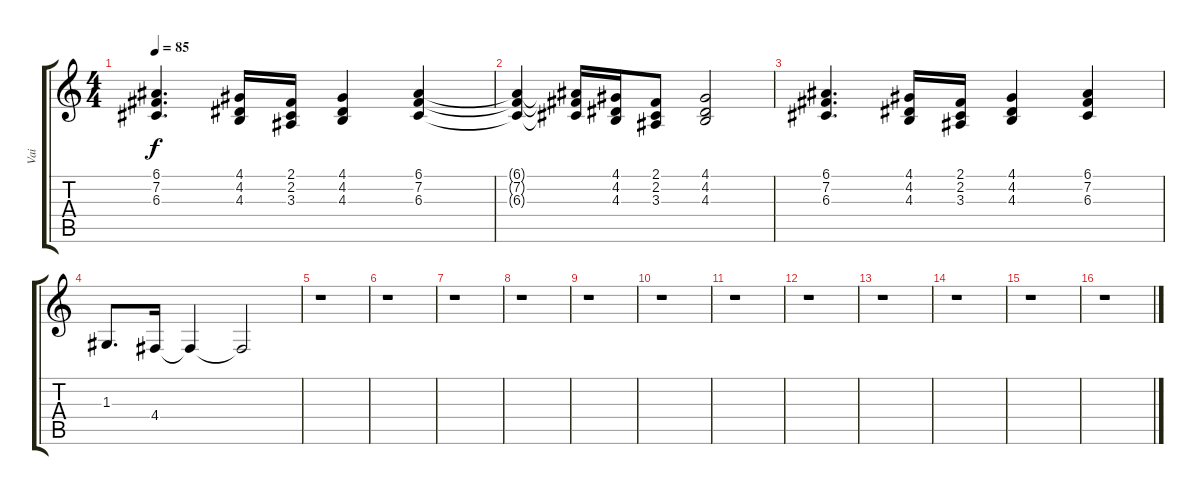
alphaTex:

\track ("Vai" "Vai") {instrument synthvoice}
\staff {score tabs}
\tuning (E4 B3 G3 D3 A2 E2) {hide}
\ts (4 4)
\tempo 85
\clef g2
\ks c
(6.1 7.2 6.3).4{d dy f} (4.1 4.2 4.3).16 (2.1 2.2 3.3).16 (4.1 4.2 4.3).4 (6.1 7.2 6.3).4 |
(6.1{t} 7.2{t} 6.3{t}).4 (6.1{t} 7.2{t} 6.3{t}).16 (4.1 4.2 4.3).16 (2.1 2.2 3.3).8 (4.1 4.2 4.3).2 |
(6.1 7.2 6.3).4{d} (4.1 4.2 4.3).16 (2.1 2.2 3.3).16 (4.1 4.2 4.3).4 (6.1 7.2 6.3).4 |
1.3.8{d} 4.4.16 4.4{t}.4 4.4{t}.2 |
r.1 |
r.1 |
r.1 |
r.1 |
r.1 |
r.1 |
r.1 |
r.1 |
r.1 |
r.1 |
r.1 |
r.1
